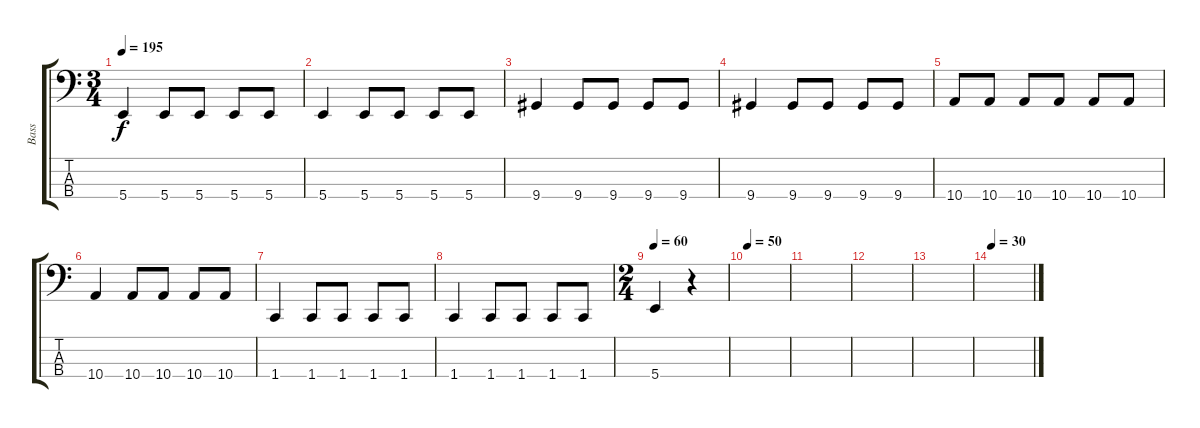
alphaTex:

\track ("Bass" "Bass") {instrument electricbassfinger}
\staff {score tabs}
\tuning (E2 B1 Gb1 B0) {hide}
\ts (3 4)
\tempo 195
\clef f4
\ks c
5.4.4{dy f} 5.4.8 5.4.8 5.4.8 5.4.8 |
5.4.4 5.4.8 5.4.8 5.4.8 5.4.8 |
9.4.4 9.4.8 9.4.8 9.4.8 9.4.8 |
9.4.4 9.4.8 9.4.8 9.4.8 9.4.8 |
10.4.8 10.4.8 10.4.8 10.4.8 10.4.8 10.4.8 |
10.4.4 10.4.8 10.4.8 10.4.8 10.4.8 |
1.4.4 1.4.8 1.4.8 1.4.8 1.4.8 |
1.4.4 1.4.8 1.4.8 1.4.8 1.4.8 |
\ts (2 4)
\tempo 60
5.4.4 r.4 |
\tempo 50
|
|
|
|
\tempo 30
